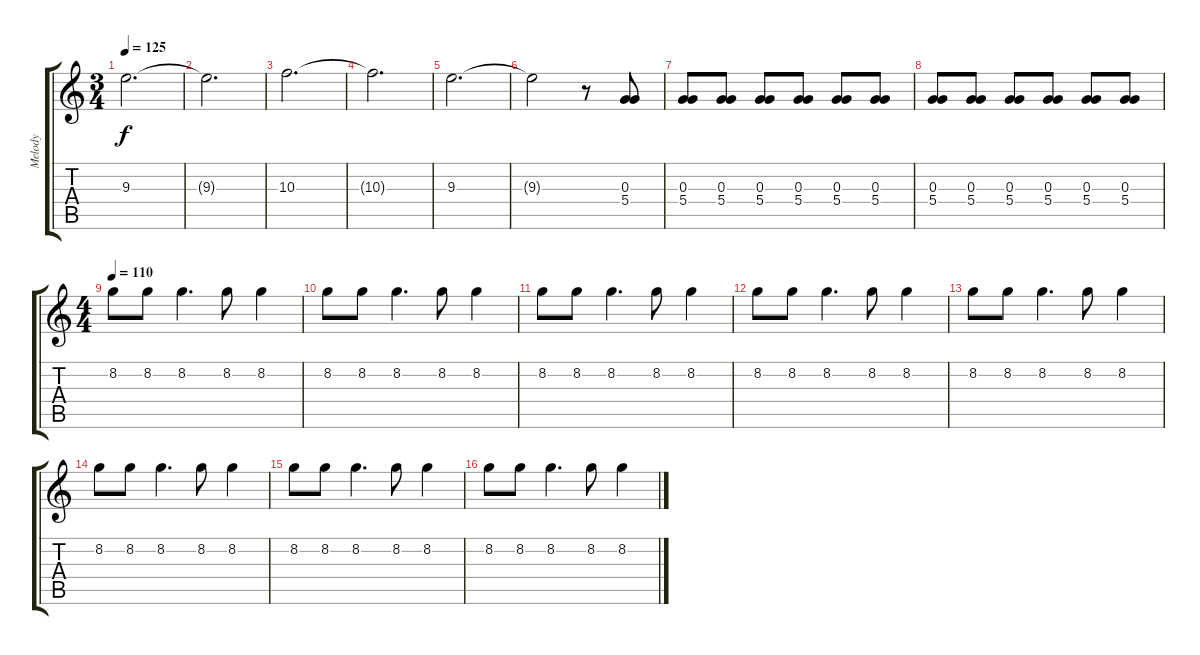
\track ("Melody" "Melody") {instrument electricguitarjazz}
\staff {score tabs}
\tuning (E4 B3 G3 D3 A2 E2) {hide}
\ts (3 4)
\tempo 125
\clef g2
\ks c
9.3.2{d dy f} |
9.3{t}.2{d} |
10.3.2{d} |
10.3{t}.2{d} |
9.3.2{d} |
9.3{t}.2 r.8 (0.3 5.4).8 |
(0.3 5.4).8 (0.3 5.4).8 (0.3 5.4).8 (0.3 5.4).8 (0.3 5.4).8 (0.3 5.4).8 |
(0.3 5.4).8 (0.3 5.4).8 (0.3 5.4).8 (0.3 5.4).8 (0.3 5.4).8 (0.3 5.4).8 |
\ts (4 4)
\tempo 110
8.2.8 8.2.8 8.2.4{d} 8.2.8 8.2.4 |
8.2.8 8.2.8 8.2.4{d} 8.2.8 8.2.4 |
8.2.8 8.2.8 8.2.4{d} 8.2.8 8.2.4 |
8.2.8 8.2.8 8.2.4{d} 8.2.8 8.2.4 |
8.2.8 8.2.8 8.2.4{d} 8.2.8 8.2.4 |
8.2.8 8.2.8 8.2.4{d} 8.2.8 8.2.4 |
8.2.8 8.2.8 8.2.4{d} 8.2.8 8.2.4 |
8.2.8 8.2.8 8.2.4{d} 8.2.8 8.2.4
